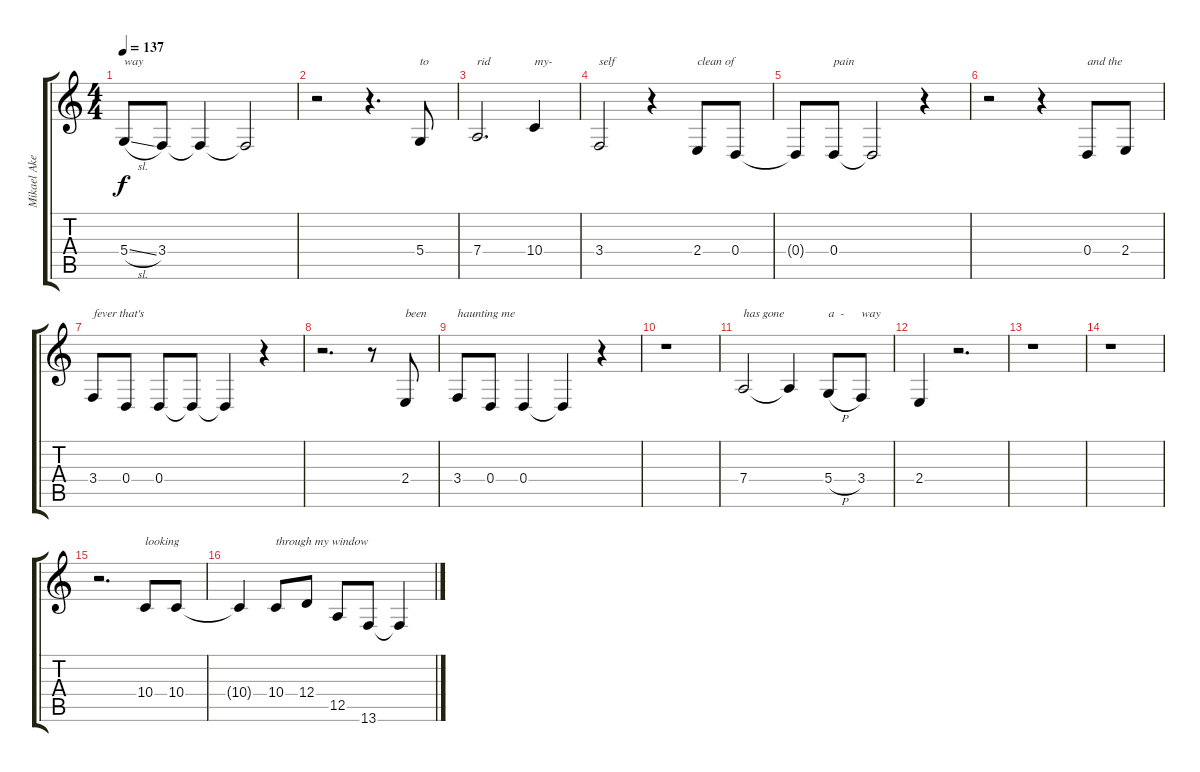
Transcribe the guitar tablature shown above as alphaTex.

\track ("Mikael Akerfeldt (vocal)" "Mikael Ake") {instrument lead2sawtooth}
\staff {score tabs}
\tuning (E4 B3 G3 D3 A2 E2) {hide}
\ts (4 4)
\tempo 137
\clef g2
\ks c
5.4{sl}.8{txt "way" dy f} 3.4.8 3.4{t}.4 3.4{t}.2 |
r.2 r.4{d} 5.4.8{txt "to"} |
7.4.2{d txt "rid"} 10.4.4{txt "my-"} |
3.4.2{txt "self"} r.4 2.4.8{txt "clean of"} 0.4.8 |
0.4{t}.8 0.4.8{txt "pain"} 0.4{t}.2 r.4 |
r.2 r.4 0.4.8{txt "and the "} 2.4.8 |
3.4.8{txt "fever that's"} 0.4.8 0.4.8 0.4{t}.8 0.4{t}.4 r.4 |
r.2{d} r.8 2.4.8{txt "been"} |
3.4.8{txt "haunting me"} 0.4.8 0.4.4 0.4{t}.4 r.4 |
r.1 |
7.4.2{txt "has gone"} 7.4{t}.4 5.4{h}.8{txt "a  -"} 3.4.8{txt "way"} |
2.4.4 r.2{d} |
r.1 |
r.1 |
r.2{d} 10.4.8{txt "looking"} 10.4.8 |
10.4{t}.4 10.4.8{txt "through my window"} 12.4.8 12.5.8 13.6.8 13.6{t}.4
